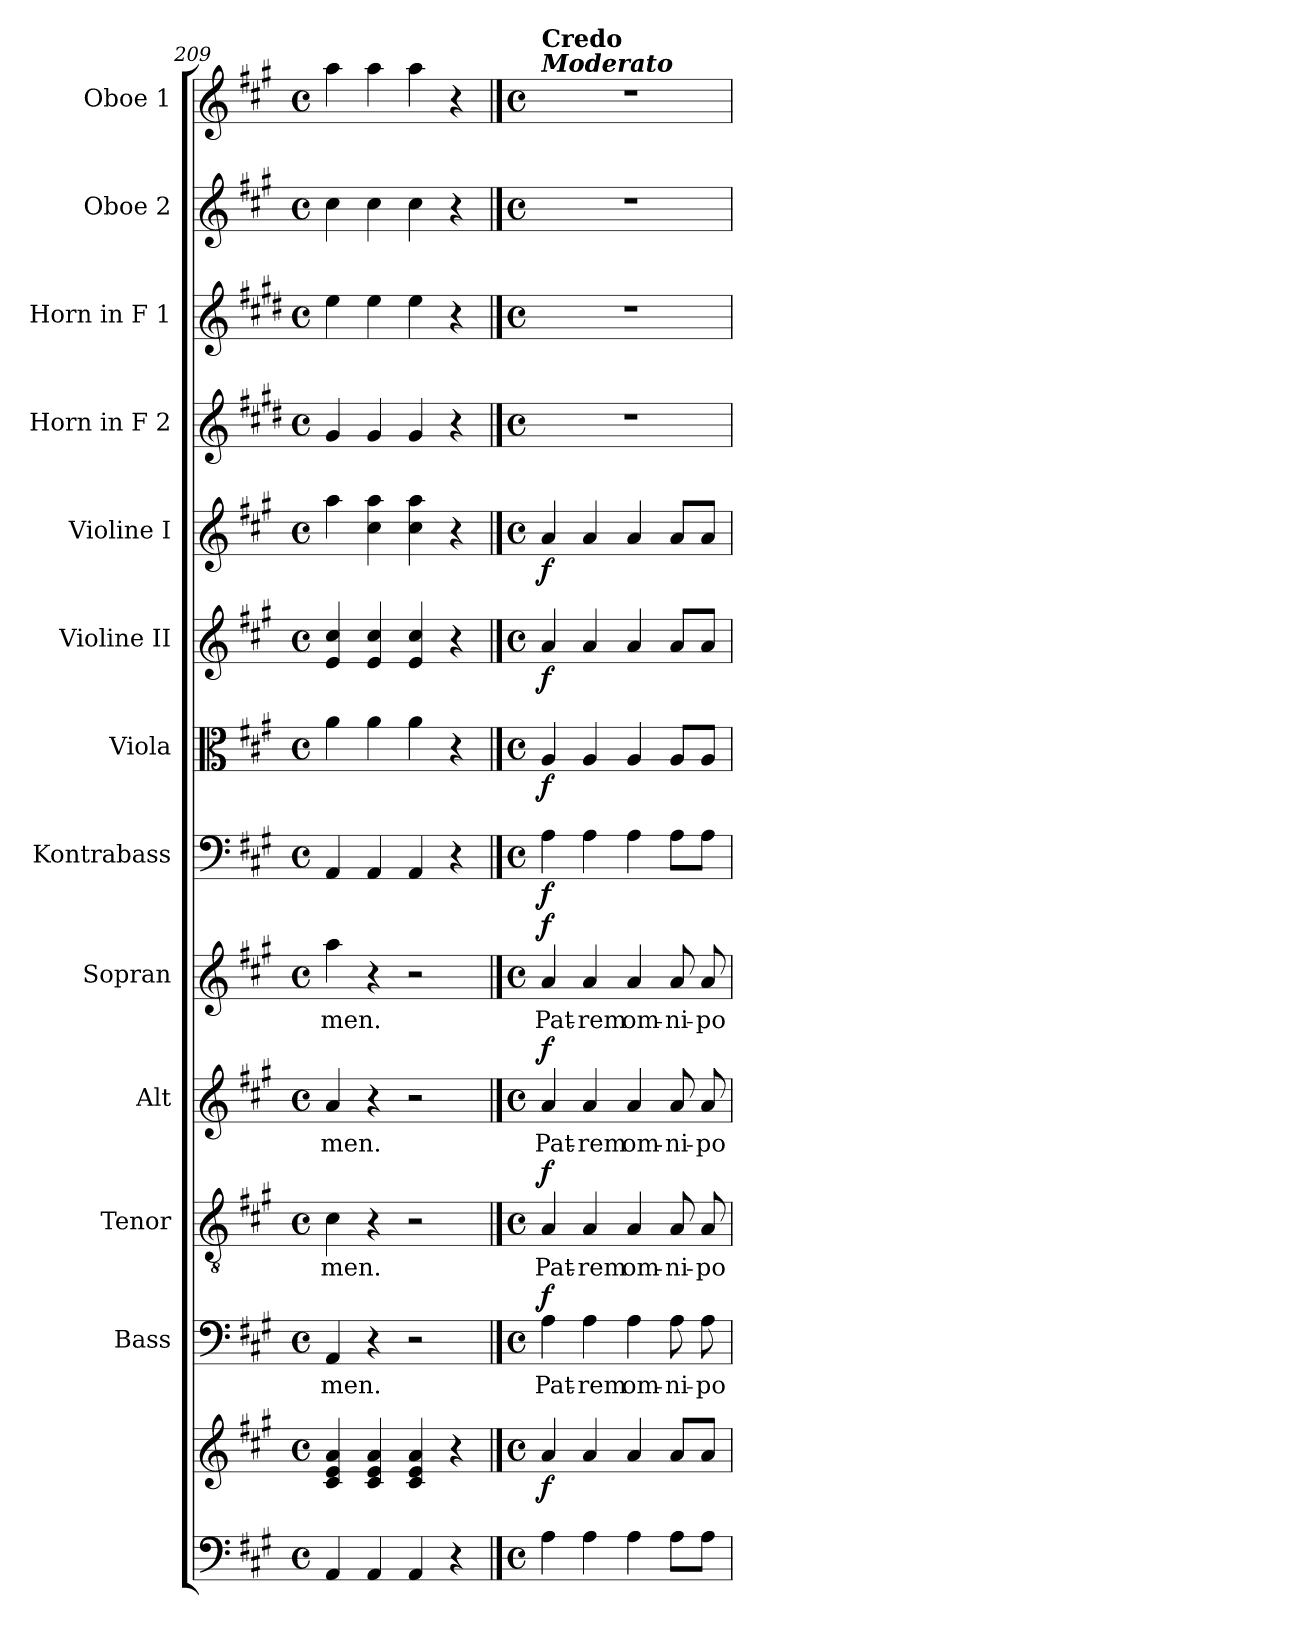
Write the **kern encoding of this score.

**kern	**kern	**dynam	**kern	**text	**dynam	**kern	**text	**dynam	**kern	**text	**dynam	**kern	**text	**dynam	**kern	**dynam	**kern	**dynam	**kern	**dynam	**kern	**dynam	**kern	**kern	**kern	**kern
*part13	*part13	*part13	*part12	*part12	*part12	*part11	*part11	*part11	*part10	*part10	*part10	*part9	*part9	*part9	*part8	*part8	*part7	*part7	*part6	*part6	*part5	*part5	*part4	*part3	*part2	*part1
*staff14	*staff13	*staff13/14	*staff12	*staff12	*staff12	*staff11	*staff11	*staff11	*staff10	*staff10	*staff10	*staff9	*staff9	*staff9	*staff8	*staff8	*staff7	*staff7	*staff6	*staff6	*staff5	*staff5	*staff4	*staff3	*staff2	*staff1
*	*	*	*I"Bass	*	*	*I"Tenor	*	*	*I"Alt	*	*	*I"Sopran	*	*	*I"Kontrabass	*	*I"Viola	*	*I"Violine II	*	*I"Violine I	*	*I"Horn in F 2	*I"Horn in F 1	*I"Oboe 2	*I"Oboe 1
*	*	*	*I'B.	*	*	*I'T.	*	*	*I'A.	*	*	*I'S.	*	*	*I'Kb.	*	*I'Vla.	*	*I'Vl. II	*	*I'Vl. I	*	*	*	*I'Ob.. 2	*I'Ob. 1
*clefF4	*clefG2	*	*clefF4	*	*	*clefGv2	*	*	*clefG2	*	*	*clefG2	*	*	*clefF4	*	*clefC3	*	*clefG2	*	*clefG2	*	*clefG2	*clefG2	*clefG2	*clefG2
*	*	*	*	*	*	*	*	*	*	*	*	*	*	*	*ITrd7c12	*	*	*	*	*	*	*	*ITrd4c7	*ITrd4c7	*	*
*k[f#c#g#]	*k[f#c#g#]	*	*k[f#c#g#]	*	*	*k[f#c#g#]	*	*	*k[f#c#g#]	*	*	*k[f#c#g#]	*	*	*k[f#c#g#]	*	*k[f#c#g#]	*	*k[f#c#g#]	*	*k[f#c#g#]	*	*k[f#c#g#]	*k[f#c#g#]	*k[f#c#g#]	*k[f#c#g#]
*A:	*A:	*	*A:	*	*	*A:	*	*	*A:	*	*	*A:	*	*	*A:	*	*A:	*	*A:	*	*A:	*	*A:	*A:	*A:	*A:
*M4/4	*M4/4	*	*M4/4	*	*	*M4/4	*	*	*M4/4	*	*	*M4/4	*	*	*M4/4	*	*M4/4	*	*M4/4	*	*M4/4	*	*M4/4	*M4/4	*M4/4	*M4/4
*met(c)	*met(c)	*	*met(c)	*	*	*met(c)	*	*	*met(c)	*	*	*met(c)	*	*	*met(c)	*	*met(c)	*	*met(c)	*	*met(c)	*	*met(c)	*met(c)	*met(c)	*met(c)
=209	=209	=209	=209	=209	=209	=209	=209	=209	=209	=209	=209	=209	=209	=209	=209	=209	=209	=209	=209	=209	=209	=209	=209	=209	=209	=209
!	!	!	!	!LO:LY:b	!	!	!LO:LY:b	!	!	!LO:LY:b	!	!	!LO:LY:b	!	!	!	!	!	!	!	!	!	!	!	!	!
4AA/	4c#/ 4e/ 4a/	.	4AA/	-men.	.	4c#\	-men.	.	4a/	-men.	.	4aa\	-men.	.	4AAA/	.	4a\	.	4e/ 4cc#/	.	4aa\	.	4c#/	4a\	4cc#\	4aa\
4AA/	4c#/ 4e/ 4a/	.	4r	.	.	4r	.	.	4r	.	.	4r	.	.	4AAA/	.	4a\	.	4e/ 4cc#/	.	4cc#\ 4aa\	.	4c#/	4a\	4cc#\	4aa\
4AA/	4c#/ 4e/ 4a/	.	2r	.	.	2r	.	.	2r	.	.	2r	.	.	4AAA/	.	4a\	.	4e/ 4cc#/	.	4cc#\ 4aa\	.	4c#/	4a\	4cc#\	4aa\
4r	4r	.	.	.	.	.	.	.	.	.	.	.	.	.	4r	.	4r	.	4r	.	4r	.	4r	4r	4r	4r
!!LO:PB:g=z
==210	==210	==210	==210	==210	==210	==210	==210	==210	==210	==210	==210	==210	==210	==210	==210	==210	==210	==210	==210	==210	==210	==210	==210	==210	==210	==210
*M4/4	*M4/4	*	*M4/4	*	*	*M4/4	*	*	*M4/4	*	*	*M4/4	*	*	*M4/4	*	*M4/4	*	*M4/4	*	*M4/4	*	*M4/4	*M4/4	*M4/4	*M4/4
*met(c)	*met(c)	*	*met(c)	*	*	*met(c)	*	*	*met(c)	*	*	*met(c)	*	*	*met(c)	*	*met(c)	*	*met(c)	*	*met(c)	*	*met(c)	*met(c)	*met(c)	*met(c)
!	!	!	!	!	!	!	!	!	!	!	!	!	!	!	!	!	!	!	!	!	!	!	!	!	!	!LO:TX:a:Bi:t=Moderato
!	!	!	!	!	!	!	!	!	!	!	!	!	!	!	!	!	!	!	!	!	!	!	!	!	!	!LO:TX:a:B:t=Credo
!	!	!LO:DY:b	!	!LO:LY:b	!LO:DY:a	!	!LO:LY:b	!LO:DY:a	!	!LO:LY:b	!LO:DY:a	!	!LO:LY:b	!LO:DY:a	!	!LO:DY:b	!	!LO:DY:b	!	!LO:DY:b	!	!LO:DY:b	!	!	!	!
4A\	4a/	f	4A\	Pat-	f	4A/	Pat-	f	4a/	Pat-	f	4a/	Pat-	f	4AA\	f	4A/	f	4a/	f	4a/	f	1r	1r	1r	1r
!	!	!	!	!LO:LY:b	!	!	!LO:LY:b	!	!	!LO:LY:b	!	!	!LO:LY:b	!	!	!	!	!	!	!	!	!	!	!	!	!
4A\	4a/	.	4A\	-rem	.	4A/	-rem	.	4a/	-rem	.	4a/	-rem	.	4AA\	.	4A/	.	4a/	.	4a/	.	.	.	.	.
!	!	!	!	!LO:LY:b	!	!	!LO:LY:b	!	!	!LO:LY:b	!	!	!LO:LY:b	!	!	!	!	!	!	!	!	!	!	!	!	!
4A\	4a/	.	4A\	om-	.	4A/	om-	.	4a/	om-	.	4a/	om-	.	4AA\	.	4A/	.	4a/	.	4a/	.	.	.	.	.
!	!	!	!	!LO:LY:b	!	!	!LO:LY:b	!	!	!LO:LY:b	!	!	!LO:LY:b	!	!	!	!	!	!	!	!	!	!	!	!	!
8A\L	8a/L	.	8A\	-ni-	.	8A/	-ni-	.	8a/	-ni-	.	8a/	-ni-	.	8AA\L	.	8A/L	.	8a/L	.	8a/L	.	.	.	.	.
!	!	!	!	!LO:LY:b	!	!	!LO:LY:b	!	!	!LO:LY:b	!	!	!LO:LY:b	!	!	!	!	!	!	!	!	!	!	!	!	!
8A\J	8a/J	.	8A\	-po-	.	8A/	-po-	.	8a/	-po-	.	8a/	-po-	.	8AA\J	.	8A/J	.	8a/J	.	8a/J	.	.	.	.	.
=	=	=	=	=	=	=	=	=	=	=	=	=	=	=	=	=	=	=	=	=	=	=	=	=	=	=
*-	*-	*-	*-	*-	*-	*-	*-	*-	*-	*-	*-	*-	*-	*-	*-	*-	*-	*-	*-	*-	*-	*-	*-	*-	*-	*-
